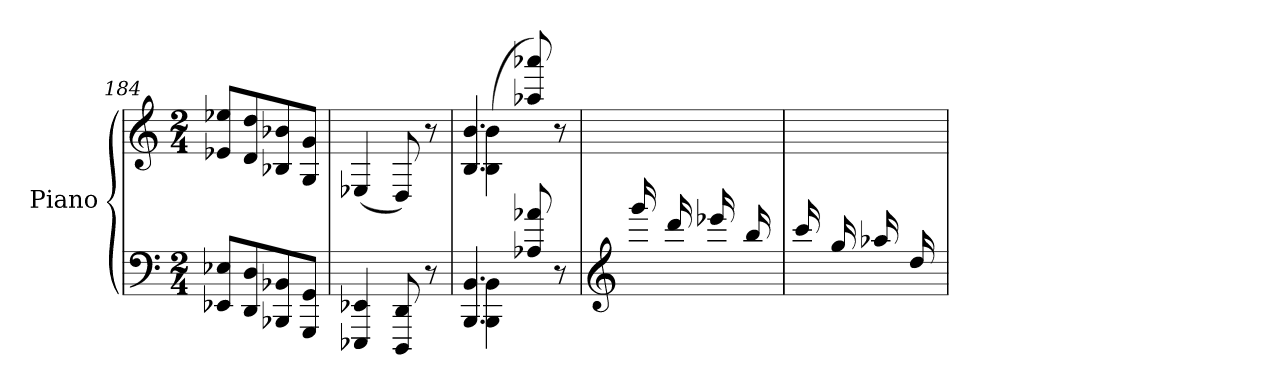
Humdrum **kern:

**kern	**kern
*part1	*part1
*staff2	*staff1
*I"Piano	*
*I'Pno.	*
*clefF4	*clefG2
*k[]	*k[]
*M2/4	*M2/4
=184	=184
8EE-X/ 8E-X/L	8e-X/ 8ee-X/L
8DD/ 8D/	8d/ 8dd/
8BBB-X/ 8BB-X/	8B-X/ 8b-X/
8GGG/ 8GG/J	8G/ 8g/J
=185	=185
4EEE-X/ 4EE-X/	(<4E-X/
8DDD/ 8DD/	8D/)
8r	8r
=186	=186
*^	*^
4BBB\ 4BB\	4.BBB/ 4.BB/	(>4B\ 4b\	4.B/ 4.b/
8A-X/ 8a-X/	.	8aa-X/ 8aaa-X/)	.
8r	8ryy	8r	8ryy
*v	*v	*	*
!!LO:LB:g=z	!!
=187	=187	=187
*clefG2	*	*
*	*8va	*
16ggg/LL	2ryy	16ryy
16ryy	.	16ggg\
16ddd/	.	16ryy
16ryy	.	16ddd\JJ
16eee-X/LL	.	16ryy
16ryy	.	16eee-X\
16bb/	.	16ryy
16ryy	.	16bb\JJ
=188	=188	=188
16ccc/LL	2ryy	16ryy
16ryy	.	16ccc\
16gg/	.	16ryy
16ryy	.	16gg\JJ
16aa-X/LL	.	16ryy
16ryy	.	16aa-X\
16dd/	.	16ryy
16ryy	.	16dd\JJ
*	*X8va	*
*	*v	*v
=	=
*-	*-
